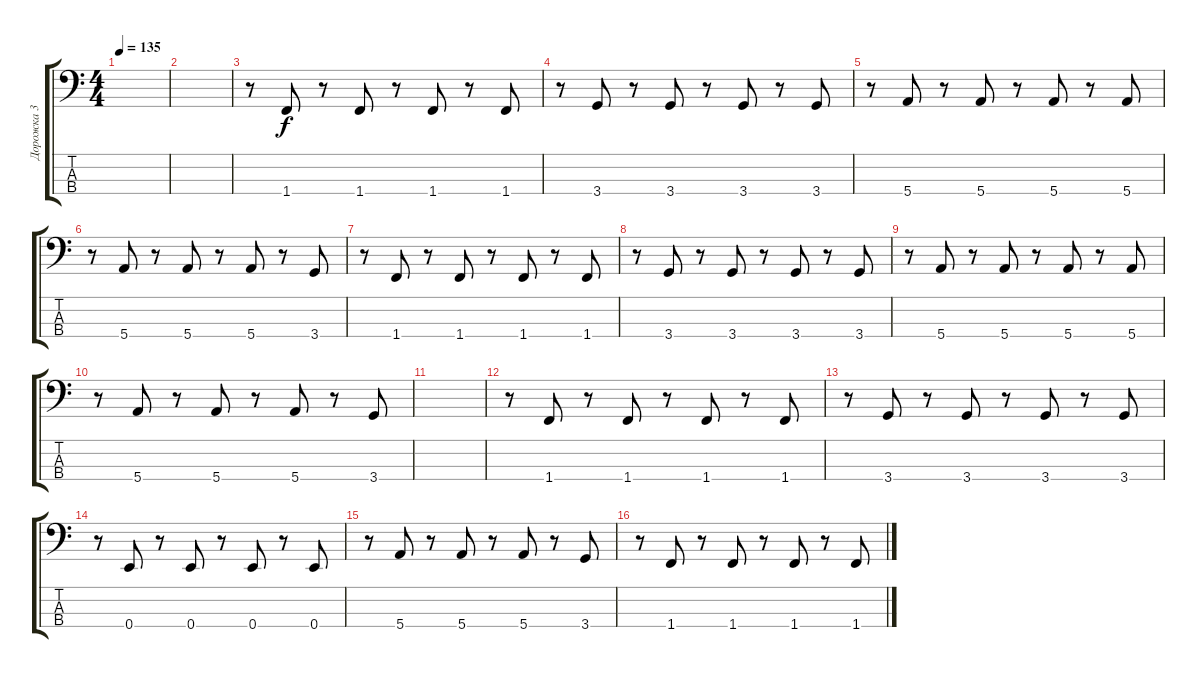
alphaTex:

\track ("Дорожка 3" "Дорожка 3") {instrument synthbass2}
\staff {score tabs}
\tuning (G2 D2 A1 E1) {hide}
\ts (4 4)
\tempo 135
\clef f4
\ks c
|
|
r.8 1.4.8 r.8 1.4.8 r.8 1.4.8 r.8 1.4.8 |
r.8 3.4.8 r.8 3.4.8 r.8 3.4.8 r.8 3.4.8 |
r.8 5.4.8 r.8 5.4.8 r.8 5.4.8 r.8 5.4.8 |
r.8 5.4.8 r.8 5.4.8 r.8 5.4.8 r.8 3.4.8 |
r.8 1.4.8 r.8 1.4.8 r.8 1.4.8 r.8 1.4.8 |
r.8 3.4.8 r.8 3.4.8 r.8 3.4.8 r.8 3.4.8 |
r.8 5.4.8 r.8 5.4.8 r.8 5.4.8 r.8 5.4.8 |
r.8 5.4.8 r.8 5.4.8 r.8 5.4.8 r.8 3.4.8 |
|
r.8 1.4.8 r.8 1.4.8 r.8 1.4.8 r.8 1.4.8 |
r.8 3.4.8 r.8 3.4.8 r.8 3.4.8 r.8 3.4.8 |
r.8 0.4.8 r.8 0.4.8 r.8 0.4.8 r.8 0.4.8 |
r.8 5.4.8 r.8 5.4.8 r.8 5.4.8 r.8 3.4.8 |
r.8 1.4.8 r.8 1.4.8 r.8 1.4.8 r.8 1.4.8
